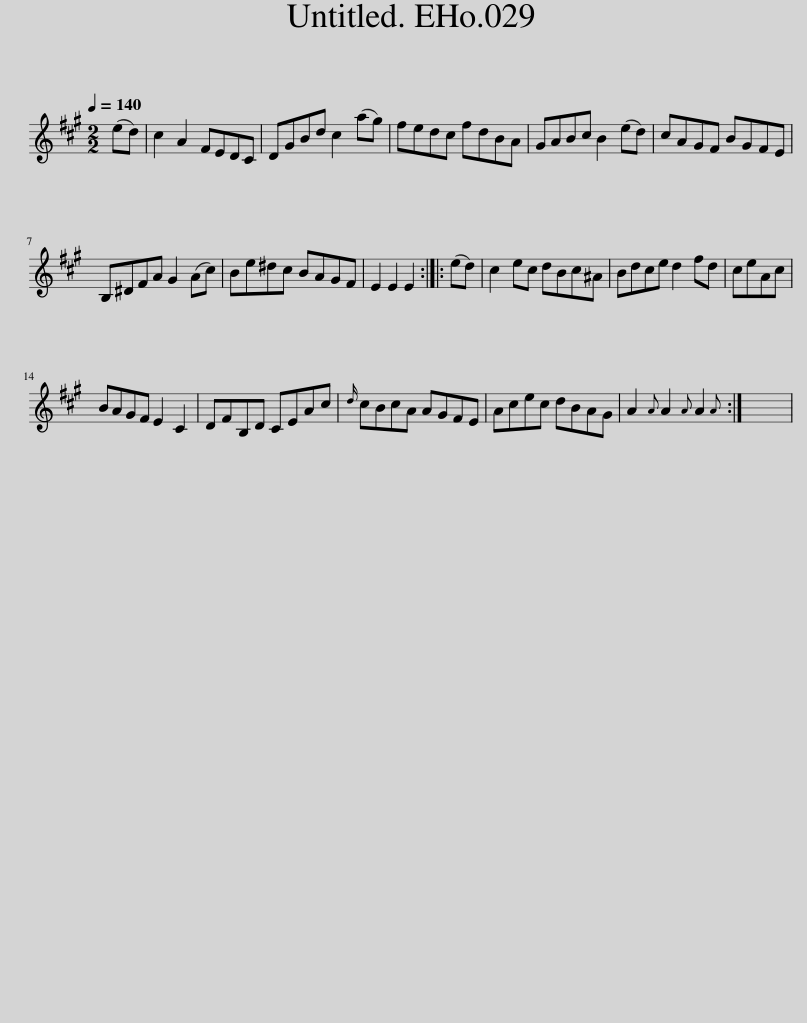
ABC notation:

X:1
L:1/8
Q:1/4=140
M:2/2
I:linebreak $
K:A
V:1 treble
V:1
 (ed) | c2 A2 FEDC | DGBd c2 (ag) | fedc fdBA | GABc B2 (ed) | %5
 cAGF BGFE |$ B,^DFA G2 (Ac) | Be^dc BAGF | E2 E2 E2 :: (ed) | %10
 c2 ec dBc^A | Bdce d2 fd | ceAc |$ BAGF E2 C2 | DFB,D CEAc | %15
{d} cBcA AGFE | Acec dBAG | A2{A} A2{A} A2{A} :| x8 | %19
